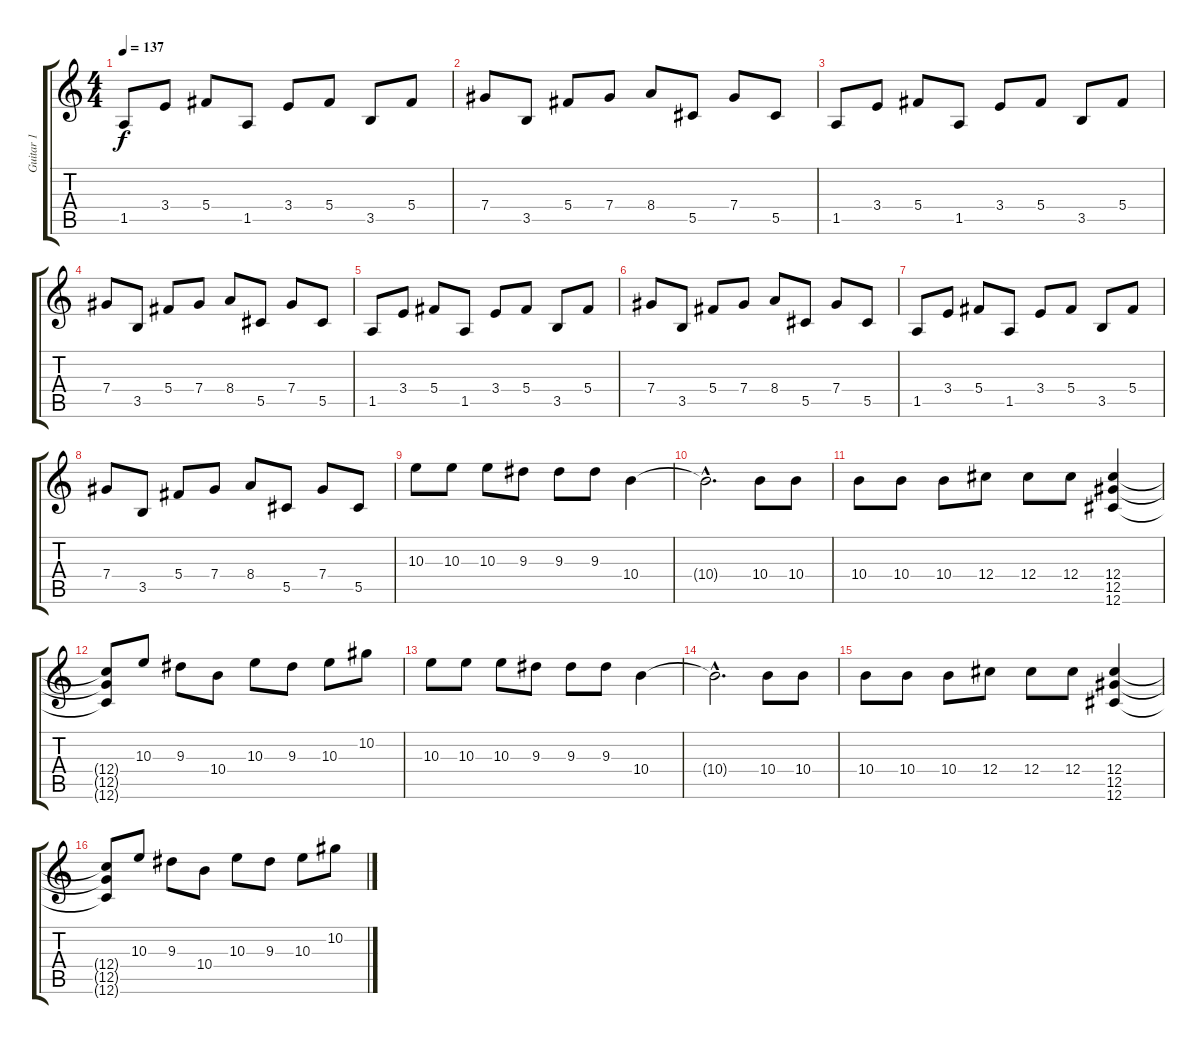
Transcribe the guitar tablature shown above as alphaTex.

\track ("Guitar 1" "Guitar 1") {instrument distortionguitar}
\staff {score tabs}
\tuning (Eb4 Bb3 Gb3 Db3 Ab2 Db2) {hide}
\ts (4 4)
\tempo 137
\clef g2
\ks c
1.5.8{dy f} 3.4.8 5.4.8 1.5.8 3.4.8 5.4.8 3.5.8 5.4.8 |
7.4.8 3.5.8 5.4.8 7.4.8 8.4.8 5.5.8 7.4.8 5.5.8 |
1.5.8 3.4.8 5.4.8 1.5.8 3.4.8 5.4.8 3.5.8 5.4.8 |
7.4.8 3.5.8 5.4.8 7.4.8 8.4.8 5.5.8 7.4.8 5.5.8 |
1.5.8 3.4.8 5.4.8 1.5.8 3.4.8 5.4.8 3.5.8 5.4.8 |
7.4.8 3.5.8 5.4.8 7.4.8 8.4.8 5.5.8 7.4.8 5.5.8 |
1.5.8 3.4.8 5.4.8 1.5.8 3.4.8 5.4.8 3.5.8 5.4.8 |
7.4.8 3.5.8 5.4.8 7.4.8 8.4.8 5.5.8 7.4.8 5.5.8 |
10.3.8 10.3.8 10.3.8 9.3.8 9.3.8 9.3.8 10.4.4 |
10.4{hac t}.2{d} 10.4.8 10.4.8 |
10.4.8 10.4.8 10.4.8 12.4.8 12.4.8 12.4.8 (12.4 12.5 12.6).4 |
(12.4{t} 12.5{t} 12.6{t}).8 10.3.8 9.3.8 10.4.8 10.3.8 9.3.8 10.3.8 10.2.8 |
10.3.8 10.3.8 10.3.8 9.3.8 9.3.8 9.3.8 10.4.4 |
10.4{hac t}.2{d} 10.4.8 10.4.8 |
10.4.8 10.4.8 10.4.8 12.4.8 12.4.8 12.4.8 (12.4 12.5 12.6).4 |
(12.4{t} 12.5{t} 12.6{t}).8 10.3.8 9.3.8 10.4.8 10.3.8 9.3.8 10.3.8 10.2.8
